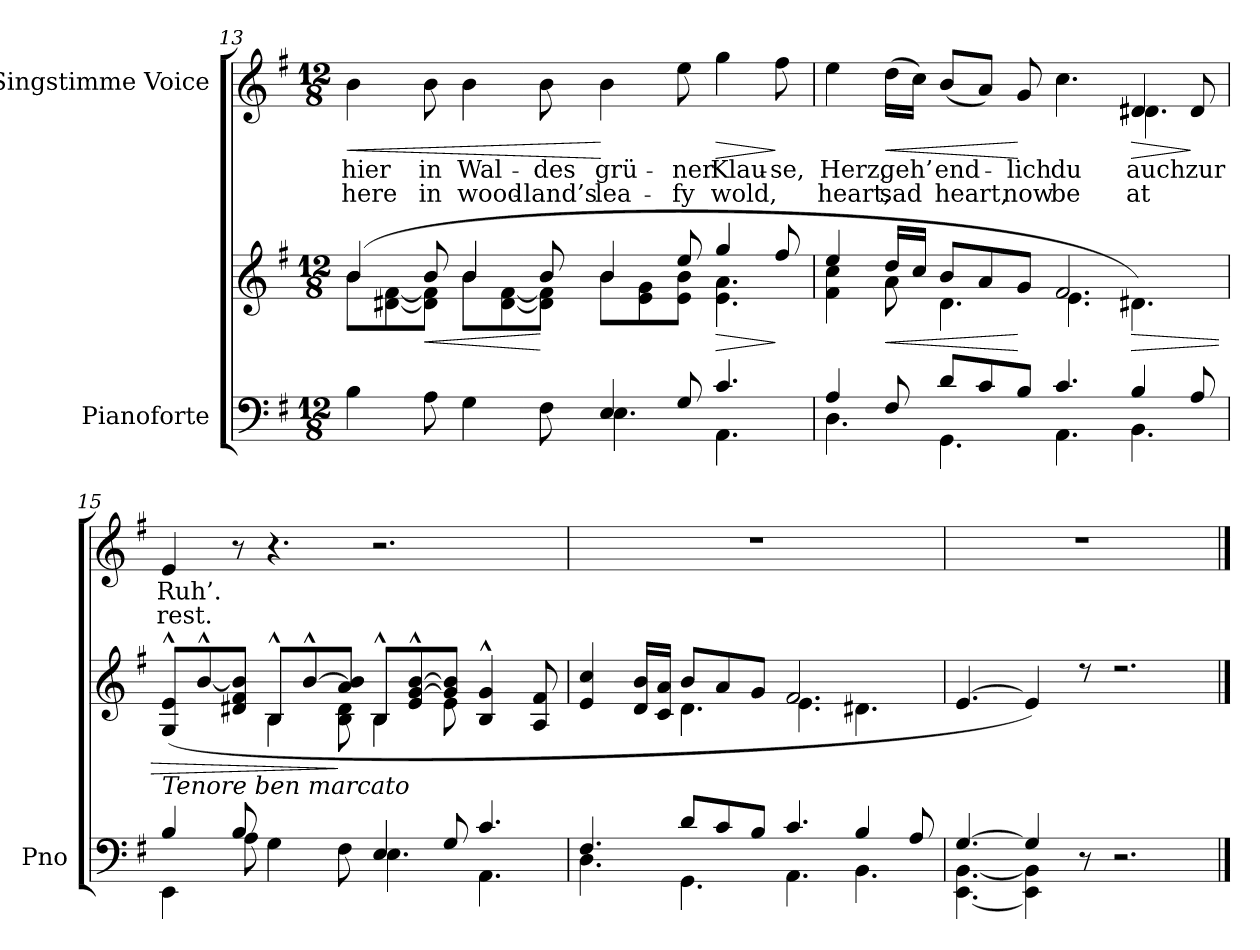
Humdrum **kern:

**kern	**kern	**dynam	**kern	**text	**text	**dynam
*part2	*part2	*part2	*part1	*part1	*part1	*part1
*staff3	*staff2	*staff2/3	*staff1	*staff1	*staff1	*staff1
*I"Pianoforte	*	*	*I"Singstimme Voice	*	*	*
*I'Pno	*	*	*	*	*	*
!!LO:LB:g=z
*clefF4	*clefG2	*	*clefG2	*	*	*
*k[f#]	*k[f#]	*	*k[f#]	*	*	*
*M12/8	*M12/8	*	*M12/8	*	*	*
=13	=13	=13	=13	=13	=13	=13
*^	*^	*	*	*	*	*
!	!	!	!	!	!	!LO:LY:b	!LO:LY:b	!LO:HP:b
4B\	2.ryy	(4b/	8b\L	.	4b\	hier	here	<
.	.	.	[8d#X\ [>8f#\	.	.	.	.	.
!	!	!	!	!LO:HP:b	!	!LO:LY:b	!LO:LY:b	!
8A\	.	8b/	8d#\] 8f#\]J	<	8b\	in	in	.
!	!	!	!	!	!	!LO:LY:b	!LO:LY:b	!
4G\	.	4b/	8b\L	.	4b\	Wal-	wood-	.
.	.	.	[8d#\ [>8f#\	.	.	.	.	.
!	!	!	!	!	!	!LO:LY:b	!LO:LY:b	!
8F#\	.	8b/	8d#\] 8f#\]J	[	8b\	-des	-land’s	.
!	!	!	!	!	!	!LO:LY:b	!LO:LY:b	!
4E/	4.E\	4b/	8b\L	.	4b\	grü-	lea-	[
.	.	.	8e\ 8g\	.	.	.	.	.
!	!	!	!	!	!	!LO:LY:b	!LO:LY:b	!
8G/	.	8ee/	8e\ 8b\J	.	8ee\	-ner	-fy	.
!	!	!	!	!LO:HP:b	!	!LO:LY:b	!LO:LY:b	!LO:HP:b
4.c/	4.AA\	4gg/	4.e\ 4.a\	>	4gg\	Klau-	wold,	>
!	!	!	!	!	!	!LO:LY:b	!	!
.	.	8ff#/	.	]	8ff#\	-se,	.	]
=14	=14	=14	=14	=14	=14	=14	=14	=14
!	!	!	!	!	!	!LO:LY:b	!LO:LY:b	!
*	*	*	*	*	*^	*	*	*
4A/	4.D\	4ee/	4f#\ 4cc\	.	4ee\	2.ryy	Herz,	heart,	.
!	!	!	!	!LO:HP:b	!	!	!LO:LY:b	!LO:LY:b	!LO:HP:b
8F#/	.	16dd/LL	8a\	<	(16dd\LL	.	geh’	sad	<
.	.	16cc/JJ	.	.	16cc\JJ)	.	.	.	.
!	!	!	!	!	!	!	!LO:LY:b	!LO:LY:b	!
8d/L	4.GG\	8b/L	4.d\	.	(8b/L	.	end-	heart,	.
8c/	.	8a/	.	.	8a/J)	.	.	.	.
!	!	!	!	!	!	!	!LO:LY:b	!LO:LY:b	!
8B/J	.	8g/J	.	[	8g/	.	-lich	now	[
!	!	!	!	!	!	!	!LO:LY:b	!LO:LY:b	!
4.c/	4.AA\	2.f#/	4.e\	.	4.cc\	4.ryy	du	be	.
!	!	!	!	!LO:HP:b	!	!LO:N:head=solid	!LO:LY:b	!LO:LY:b	!LO:HP:b
4B/	4.BB\	.	4.d#X\)	>	4d#X/	4.d#\	auch	at	>
!	!	!	!	!	!	!	!LO:LY:b	!	!
8A/	.	.	.	.	8d#/	.	zur	.	]
*	*	*	*	*	*v	*v	*	*	*
!!LO:LB:g=z
=15	=15	=15	=15	=15	=15	=15	=15	=15
!	!	!LO:TX:b:i:t=Tenore ben marcato	!	!	!	!	!	!
!	!	!	!	!	!	!LO:LY:b	!LO:LY:b	!
4B/	4EE\	(8G/^^ 8e/^^L	4.ryy	.	4e/	Ruh’.	rest.	.
.	.	[>8b^^/	.	.	.	.	.	.
8B/	8A\	8d#X/ 8f#/ 8b/]J	.	.	8r	.	.	.
4G\	4.ryy	8B^^/L	4B\	.	4.r	.	.	.
.	.	[8b^^/	.	.	.	.	.	.
8F#\	.	8a/ 8b/]J	8B\ 8d#\	]	.	.	.	.
4E/	4.E\	8B^^/L	4B\	.	2.r	.	.	.
.	.	8e/^^ [8g/^^ [8b/^^	.	.	.	.	.	.
8G/	.	8g/] 8b/]J	8e\	.	.	.	.	.
4.c/	4.AA\	4B/^^ 4g/^^	4.ryy	.	.	.	.	.
.	.	8A/ 8f#/	.	.	.	.	.	.
=16	=16	=16	=16	=16	=16	=16	=16	=16
4.F#/	4.D\	4e/ 4cc/	4.ryy	.	1.r	.	.	.
.	.	16d/ 16b/LL	.	.	.	.	.	.
.	.	16c/ 16a/JJ	.	.	.	.	.	.
8d/L	4.GG\	8b/L	4.d\	.	.	.	.	.
8c/	.	8a/	.	.	.	.	.	.
8B/J	.	8g/J	.	.	.	.	.	.
4.c/	4.AA\	2.f#/	4.e\	.	.	.	.	.
4B/	4.BB\	.	4.d#X\	.	.	.	.	.
8A/	.	.	.	.	.	.	.	.
=17	=17	=17	=17	=17	=17	=17	=17	=17
[4.G/	[4.EE\ [4.BB\	[>4.e/	1.ryy	.	1.r	.	.	.
4G/]	4EE\] 4BB\]	4e/])	.	.	.	.	.	.
8r	8ryy	8r	.	.	.	.	.	.
2.r	2.ryy	2.r	.	.	.	.	.	.
*v	*v	*	*	*	*	*	*	*
*	*v	*v	*	*	*	*	*
==	==	==	==	==	==	==
*-	*-	*-	*-	*-	*-	*-
